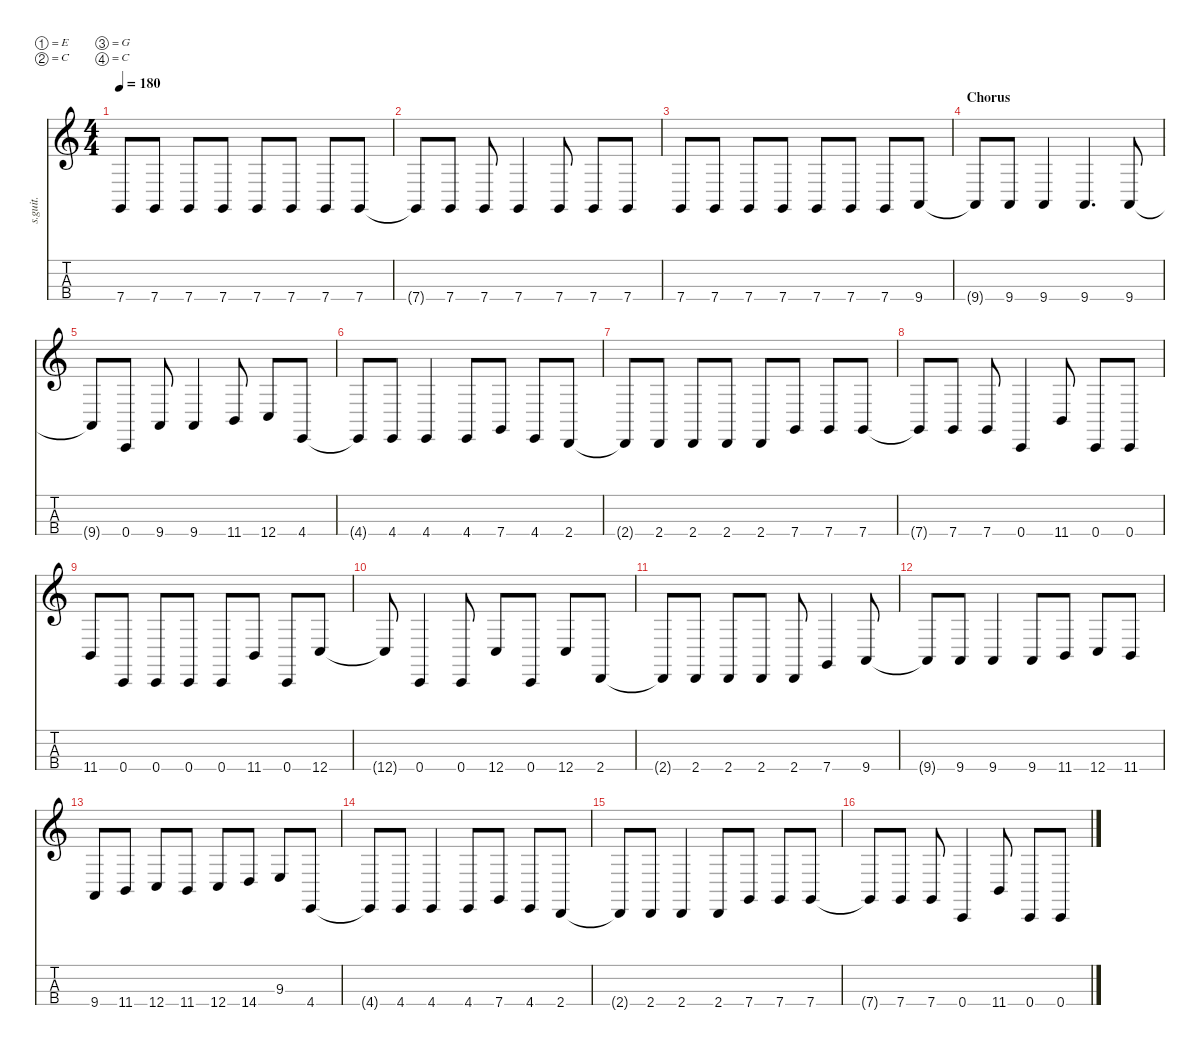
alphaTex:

\defaultSystemsLayout 4
\hideDynamics
\bracketExtendMode nobrackets
\track ("Bass" "s.guit.") {instrument electricbasspick}
\staff {score tabs}
\tuning (E2 C2 G1 C1)
\ts (4 4)
\tempo 180
\clef g2
\ks c
7.4.8{lyrics (0 "") lyrics (1 "") lyrics (2 "") lyrics (3 "") lyrics (4 "") dy f} 7.4.8{lyrics (0 "") lyrics (1 "") lyrics (2 "") lyrics (3 "") lyrics (4 "")} 7.4.8{lyrics (0 "") lyrics (1 "") lyrics (2 "") lyrics (3 "") lyrics (4 "")} 7.4.8{lyrics (0 "") lyrics (1 "") lyrics (2 "") lyrics (3 "") lyrics (4 "")} 7.4.8{lyrics (0 "") lyrics (1 "") lyrics (2 "") lyrics (3 "") lyrics (4 "")} 7.4.8{lyrics (0 "") lyrics (1 "") lyrics (2 "") lyrics (3 "") lyrics (4 "")} 7.4.8{lyrics (0 "") lyrics (1 "") lyrics (2 "") lyrics (3 "") lyrics (4 "")} 7.4.8{lyrics (0 "") lyrics (1 "") lyrics (2 "") lyrics (3 "") lyrics (4 "")} |
7.4{t}.8{lyrics (0 "") lyrics (1 "") lyrics (2 "") lyrics (3 "") lyrics (4 "")} 7.4.8{lyrics (0 "") lyrics (1 "") lyrics (2 "") lyrics (3 "") lyrics (4 "")} 7.4.8{lyrics (0 "") lyrics (1 "") lyrics (2 "") lyrics (3 "") lyrics (4 "")} 7.4.4{lyrics (0 "") lyrics (1 "") lyrics (2 "") lyrics (3 "") lyrics (4 "")} 7.4.8{lyrics (0 "") lyrics (1 "") lyrics (2 "") lyrics (3 "") lyrics (4 "")} 7.4.8{lyrics (0 "") lyrics (1 "") lyrics (2 "") lyrics (3 "") lyrics (4 "")} 7.4.8{lyrics (0 "") lyrics (1 "") lyrics (2 "") lyrics (3 "") lyrics (4 "")} |
7.4.8{lyrics (0 "") lyrics (1 "") lyrics (2 "") lyrics (3 "") lyrics (4 "")} 7.4.8{lyrics (0 "") lyrics (1 "") lyrics (2 "") lyrics (3 "") lyrics (4 "")} 7.4.8{lyrics (0 "") lyrics (1 "") lyrics (2 "") lyrics (3 "") lyrics (4 "")} 7.4.8{lyrics (0 "") lyrics (1 "") lyrics (2 "") lyrics (3 "") lyrics (4 "")} 7.4.8{lyrics (0 "") lyrics (1 "") lyrics (2 "") lyrics (3 "") lyrics (4 "")} 7.4.8{lyrics (0 "") lyrics (1 "") lyrics (2 "") lyrics (3 "") lyrics (4 "")} 7.4.8{lyrics (0 "") lyrics (1 "") lyrics (2 "") lyrics (3 "") lyrics (4 "")} 9.4.8{lyrics (0 "") lyrics (1 "") lyrics (2 "") lyrics (3 "") lyrics (4 "")} |
\section ("" "Chorus")
9.4{t}.8{lyrics (0 "") lyrics (1 "") lyrics (2 "") lyrics (3 "") lyrics (4 "")} 9.4.8{lyrics (0 "") lyrics (1 "") lyrics (2 "") lyrics (3 "") lyrics (4 "")} 9.4.4{lyrics (0 "") lyrics (1 "") lyrics (2 "") lyrics (3 "") lyrics (4 "")} 9.4.4{d lyrics (0 "") lyrics (1 "") lyrics (2 "") lyrics (3 "") lyrics (4 "")} 9.4.8{lyrics (0 "") lyrics (1 "") lyrics (2 "") lyrics (3 "") lyrics (4 "")} |
9.4{t}.8{lyrics (0 "") lyrics (1 "") lyrics (2 "") lyrics (3 "") lyrics (4 "")} 0.4.8{lyrics (0 "") lyrics (1 "") lyrics (2 "") lyrics (3 "") lyrics (4 "")} 9.4.8{lyrics (0 "") lyrics (1 "") lyrics (2 "") lyrics (3 "") lyrics (4 "")} 9.4.4{lyrics (0 "") lyrics (1 "") lyrics (2 "") lyrics (3 "") lyrics (4 "")} 11.4.8{lyrics (0 "") lyrics (1 "") lyrics (2 "") lyrics (3 "") lyrics (4 "")} 12.4.8{lyrics (0 "") lyrics (1 "") lyrics (2 "") lyrics (3 "") lyrics (4 "")} 4.4.8{lyrics (0 "") lyrics (1 "") lyrics (2 "") lyrics (3 "") lyrics (4 "")} |
4.4{t}.8{lyrics (0 "") lyrics (1 "") lyrics (2 "") lyrics (3 "") lyrics (4 "")} 4.4.8{lyrics (0 "") lyrics (1 "") lyrics (2 "") lyrics (3 "") lyrics (4 "")} 4.4.4{lyrics (0 "") lyrics (1 "") lyrics (2 "") lyrics (3 "") lyrics (4 "")} 4.4.8{lyrics (0 "") lyrics (1 "") lyrics (2 "") lyrics (3 "") lyrics (4 "")} 7.4.8{lyrics (0 "") lyrics (1 "") lyrics (2 "") lyrics (3 "") lyrics (4 "")} 4.4.8{lyrics (0 "") lyrics (1 "") lyrics (2 "") lyrics (3 "") lyrics (4 "")} 2.4.8{lyrics (0 "") lyrics (1 "") lyrics (2 "") lyrics (3 "") lyrics (4 "")} |
2.4{t}.8{lyrics (0 "") lyrics (1 "") lyrics (2 "") lyrics (3 "") lyrics (4 "")} 2.4.8{lyrics (0 "") lyrics (1 "") lyrics (2 "") lyrics (3 "") lyrics (4 "")} 2.4.8{lyrics (0 "") lyrics (1 "") lyrics (2 "") lyrics (3 "") lyrics (4 "")} 2.4.8{lyrics (0 "") lyrics (1 "") lyrics (2 "") lyrics (3 "") lyrics (4 "")} 2.4.8{lyrics (0 "") lyrics (1 "") lyrics (2 "") lyrics (3 "") lyrics (4 "")} 7.4.8{lyrics (0 "") lyrics (1 "") lyrics (2 "") lyrics (3 "") lyrics (4 "")} 7.4.8{lyrics (0 "") lyrics (1 "") lyrics (2 "") lyrics (3 "") lyrics (4 "")} 7.4.8{lyrics (0 "") lyrics (1 "") lyrics (2 "") lyrics (3 "") lyrics (4 "")} |
7.4{t}.8{lyrics (0 "") lyrics (1 "") lyrics (2 "") lyrics (3 "") lyrics (4 "")} 7.4.8{lyrics (0 "") lyrics (1 "") lyrics (2 "") lyrics (3 "") lyrics (4 "")} 7.4.8{lyrics (0 "") lyrics (1 "") lyrics (2 "") lyrics (3 "") lyrics (4 "")} 0.4.4{lyrics (0 "") lyrics (1 "") lyrics (2 "") lyrics (3 "") lyrics (4 "")} 11.4.8{lyrics (0 "") lyrics (1 "") lyrics (2 "") lyrics (3 "") lyrics (4 "")} 0.4.8{lyrics (0 "") lyrics (1 "") lyrics (2 "") lyrics (3 "") lyrics (4 "")} 0.4.8{lyrics (0 "") lyrics (1 "") lyrics (2 "") lyrics (3 "") lyrics (4 "")} |
11.4.8{lyrics (0 "") lyrics (1 "") lyrics (2 "") lyrics (3 "") lyrics (4 "")} 0.4.8{lyrics (0 "") lyrics (1 "") lyrics (2 "") lyrics (3 "") lyrics (4 "")} 0.4.8{lyrics (0 "") lyrics (1 "") lyrics (2 "") lyrics (3 "") lyrics (4 "")} 0.4.8{lyrics (0 "") lyrics (1 "") lyrics (2 "") lyrics (3 "") lyrics (4 "")} 0.4.8{lyrics (0 "") lyrics (1 "") lyrics (2 "") lyrics (3 "") lyrics (4 "")} 11.4.8{lyrics (0 "") lyrics (1 "") lyrics (2 "") lyrics (3 "") lyrics (4 "")} 0.4.8{lyrics (0 "") lyrics (1 "") lyrics (2 "") lyrics (3 "") lyrics (4 "")} 12.4.8{lyrics (0 "") lyrics (1 "") lyrics (2 "") lyrics (3 "") lyrics (4 "")} |
12.4{t}.8{lyrics (0 "") lyrics (1 "") lyrics (2 "") lyrics (3 "") lyrics (4 "")} 0.4.4{lyrics (0 "") lyrics (1 "") lyrics (2 "") lyrics (3 "") lyrics (4 "")} 0.4.8{lyrics (0 "") lyrics (1 "") lyrics (2 "") lyrics (3 "") lyrics (4 "")} 12.4.8{lyrics (0 "") lyrics (1 "") lyrics (2 "") lyrics (3 "") lyrics (4 "")} 0.4.8{lyrics (0 "") lyrics (1 "") lyrics (2 "") lyrics (3 "") lyrics (4 "")} 12.4.8{lyrics (0 "") lyrics (1 "") lyrics (2 "") lyrics (3 "") lyrics (4 "")} 2.4.8{lyrics (0 "") lyrics (1 "") lyrics (2 "") lyrics (3 "") lyrics (4 "")} |
2.4{t}.8{lyrics (0 "") lyrics (1 "") lyrics (2 "") lyrics (3 "") lyrics (4 "")} 2.4.8{lyrics (0 "") lyrics (1 "") lyrics (2 "") lyrics (3 "") lyrics (4 "")} 2.4.8{lyrics (0 "") lyrics (1 "") lyrics (2 "") lyrics (3 "") lyrics (4 "")} 2.4.8{lyrics (0 "") lyrics (1 "") lyrics (2 "") lyrics (3 "") lyrics (4 "")} 2.4.8{lyrics (0 "") lyrics (1 "") lyrics (2 "") lyrics (3 "") lyrics (4 "")} 7.4.4{lyrics (0 "") lyrics (1 "") lyrics (2 "") lyrics (3 "") lyrics (4 "")} 9.4.8{lyrics (0 "") lyrics (1 "") lyrics (2 "") lyrics (3 "") lyrics (4 "")} |
9.4{t}.8{lyrics (0 "") lyrics (1 "") lyrics (2 "") lyrics (3 "") lyrics (4 "")} 9.4.8{lyrics (0 "") lyrics (1 "") lyrics (2 "") lyrics (3 "") lyrics (4 "")} 9.4.4{lyrics (0 "") lyrics (1 "") lyrics (2 "") lyrics (3 "") lyrics (4 "")} 9.4.8{lyrics (0 "") lyrics (1 "") lyrics (2 "") lyrics (3 "") lyrics (4 "")} 11.4.8{lyrics (0 "") lyrics (1 "") lyrics (2 "") lyrics (3 "") lyrics (4 "")} 12.4.8{lyrics (0 "") lyrics (1 "") lyrics (2 "") lyrics (3 "") lyrics (4 "")} 11.4.8{lyrics (0 "") lyrics (1 "") lyrics (2 "") lyrics (3 "") lyrics (4 "")} |
9.4.8{lyrics (0 "") lyrics (1 "") lyrics (2 "") lyrics (3 "") lyrics (4 "")} 11.4.8{lyrics (0 "") lyrics (1 "") lyrics (2 "") lyrics (3 "") lyrics (4 "")} 12.4.8{lyrics (0 "") lyrics (1 "") lyrics (2 "") lyrics (3 "") lyrics (4 "")} 11.4.8{lyrics (0 "") lyrics (1 "") lyrics (2 "") lyrics (3 "") lyrics (4 "")} 12.4.8{lyrics (0 "") lyrics (1 "") lyrics (2 "") lyrics (3 "") lyrics (4 "")} 14.4.8{lyrics (0 "") lyrics (1 "") lyrics (2 "") lyrics (3 "") lyrics (4 "")} 9.3.8{lyrics (0 "") lyrics (1 "") lyrics (2 "") lyrics (3 "") lyrics (4 "")} 4.4.8{lyrics (0 "") lyrics (1 "") lyrics (2 "") lyrics (3 "") lyrics (4 "")} |
4.4{t}.8{lyrics (0 "") lyrics (1 "") lyrics (2 "") lyrics (3 "") lyrics (4 "")} 4.4.8{lyrics (0 "") lyrics (1 "") lyrics (2 "") lyrics (3 "") lyrics (4 "")} 4.4.4{lyrics (0 "") lyrics (1 "") lyrics (2 "") lyrics (3 "") lyrics (4 "")} 4.4.8{lyrics (0 "") lyrics (1 "") lyrics (2 "") lyrics (3 "") lyrics (4 "")} 7.4.8{lyrics (0 "") lyrics (1 "") lyrics (2 "") lyrics (3 "") lyrics (4 "")} 4.4.8{lyrics (0 "") lyrics (1 "") lyrics (2 "") lyrics (3 "") lyrics (4 "")} 2.4.8{lyrics (0 "") lyrics (1 "") lyrics (2 "") lyrics (3 "") lyrics (4 "")} |
2.4{t}.8{lyrics (0 "") lyrics (1 "") lyrics (2 "") lyrics (3 "") lyrics (4 "")} 2.4.8{lyrics (0 "") lyrics (1 "") lyrics (2 "") lyrics (3 "") lyrics (4 "")} 2.4.4{lyrics (0 "") lyrics (1 "") lyrics (2 "") lyrics (3 "") lyrics (4 "")} 2.4.8{lyrics (0 "") lyrics (1 "") lyrics (2 "") lyrics (3 "") lyrics (4 "")} 7.4.8{lyrics (0 "") lyrics (1 "") lyrics (2 "") lyrics (3 "") lyrics (4 "")} 7.4.8{lyrics (0 "") lyrics (1 "") lyrics (2 "") lyrics (3 "") lyrics (4 "")} 7.4.8{lyrics (0 "") lyrics (1 "") lyrics (2 "") lyrics (3 "") lyrics (4 "")} |
7.4{t}.8{lyrics (0 "") lyrics (1 "") lyrics (2 "") lyrics (3 "") lyrics (4 "")} 7.4.8{lyrics (0 "") lyrics (1 "") lyrics (2 "") lyrics (3 "") lyrics (4 "")} 7.4.8{lyrics (0 "") lyrics (1 "") lyrics (2 "") lyrics (3 "") lyrics (4 "")} 0.4.4{lyrics (0 "") lyrics (1 "") lyrics (2 "") lyrics (3 "") lyrics (4 "")} 11.4.8{lyrics (0 "") lyrics (1 "") lyrics (2 "") lyrics (3 "") lyrics (4 "")} 0.4.8{lyrics (0 "") lyrics (1 "") lyrics (2 "") lyrics (3 "") lyrics (4 "")} 0.4.8{lyrics (0 "") lyrics (1 "") lyrics (2 "") lyrics (3 "") lyrics (4 "")}
